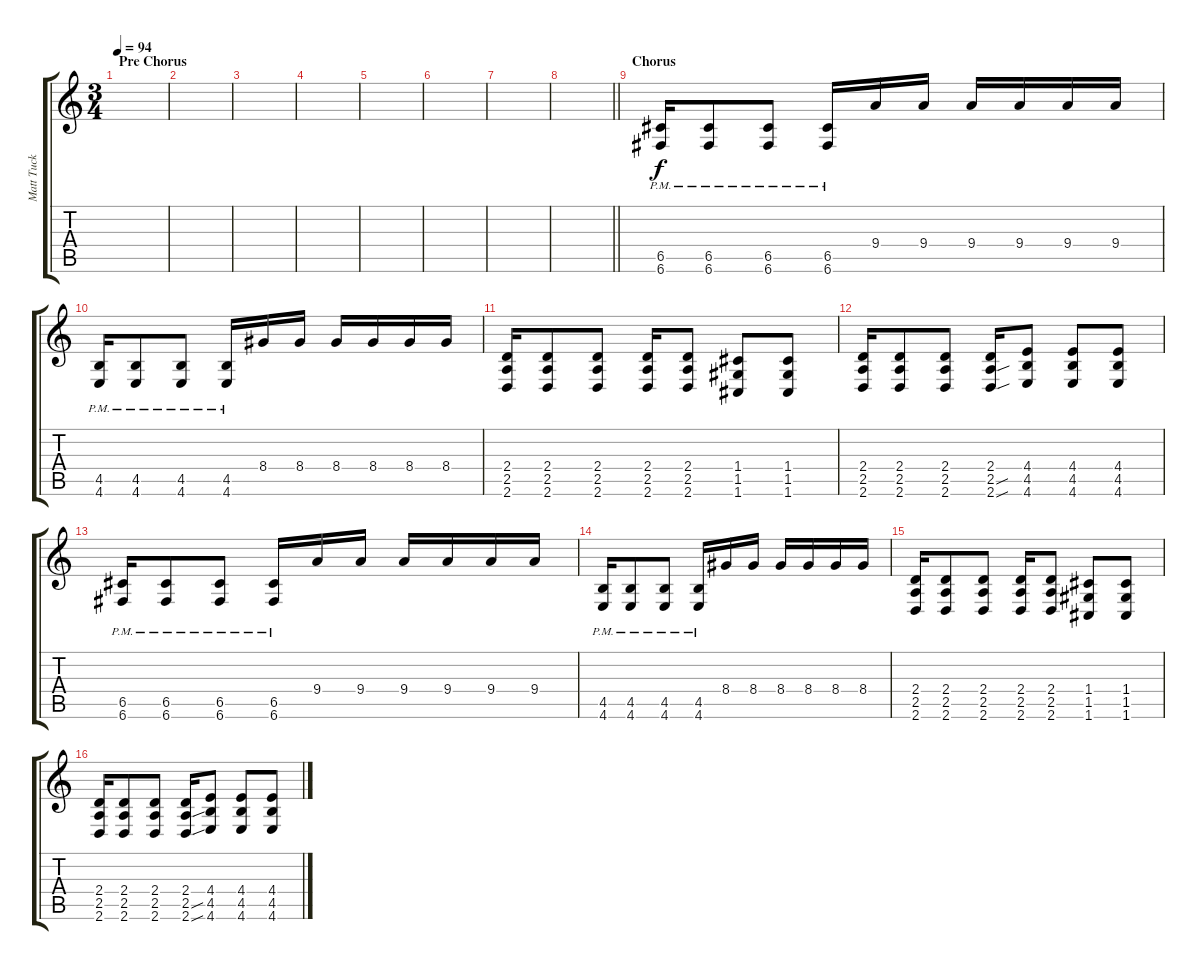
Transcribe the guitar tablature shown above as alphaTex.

\track ("Matt Tuck" "Matt Tuck") {instrument distortionguitar}
\staff {score tabs}
\tuning (D4 A3 F3 C3 G2 C2) {hide}
\ts (3 4)
\section ("" "Pre Chorus")
\tempo 94
\clef g2
\ks c
|
|
|
|
|
|
|
\barLineRight lightlight
|
\section ("" "Chorus")
(6.5{pm} 6.6{pm}).16 (6.5{pm} 6.6{pm}).8 (6.5{pm} 6.6{pm}).8 (6.5{pm} 6.6{pm}).16 9.4.16 9.4.16 9.4.16 9.4.16 9.4.16 9.4.16 |
(4.5{pm} 4.6{pm}).16 (4.5{pm} 4.6{pm}).8 (4.5{pm} 4.6{pm}).8 (4.5 4.6{pm}).16 8.4.16 8.4.16 8.4.16 8.4.16 8.4.16 8.4.16 |
(2.4 2.5 2.6).16 (2.4 2.5 2.6).8 (2.4 2.5 2.6).8 (2.4 2.5 2.6).16 (2.4 2.5 2.6).8 (1.4 1.5 1.6).8 (1.4 1.5 1.6).8 |
(2.4 2.5 2.6).16 (2.4 2.5 2.6).8 (2.4 2.5 2.6).8 (2.4 2.5{sou} 2.6{sou}).16 (4.4 4.5 4.6).8 (4.4 4.5 4.6).8 (4.4 4.5 4.6).8 |
(6.5{pm} 6.6{pm}).16 (6.5{pm} 6.6{pm}).8 (6.5{pm} 6.6{pm}).8 (6.5{pm} 6.6{pm}).16 9.4.16 9.4.16 9.4.16 9.4.16 9.4.16 9.4.16 |
(4.5{pm} 4.6{pm}).16 (4.5{pm} 4.6{pm}).8 (4.5{pm} 4.6{pm}).8 (4.5 4.6{pm}).16 8.4.16 8.4.16 8.4.16 8.4.16 8.4.16 8.4.16 |
(2.4 2.5 2.6).16 (2.4 2.5 2.6).8 (2.4 2.5 2.6).8 (2.4 2.5 2.6).16 (2.4 2.5 2.6).8 (1.4 1.5 1.6).8 (1.4 1.5 1.6).8 |
(2.4 2.5 2.6).16 (2.4 2.5 2.6).8 (2.4 2.5 2.6).8 (2.4 2.5{sou} 2.6{sou}).16 (4.4 4.5 4.6).8 (4.4 4.5 4.6).8 (4.4 4.5 4.6).8
